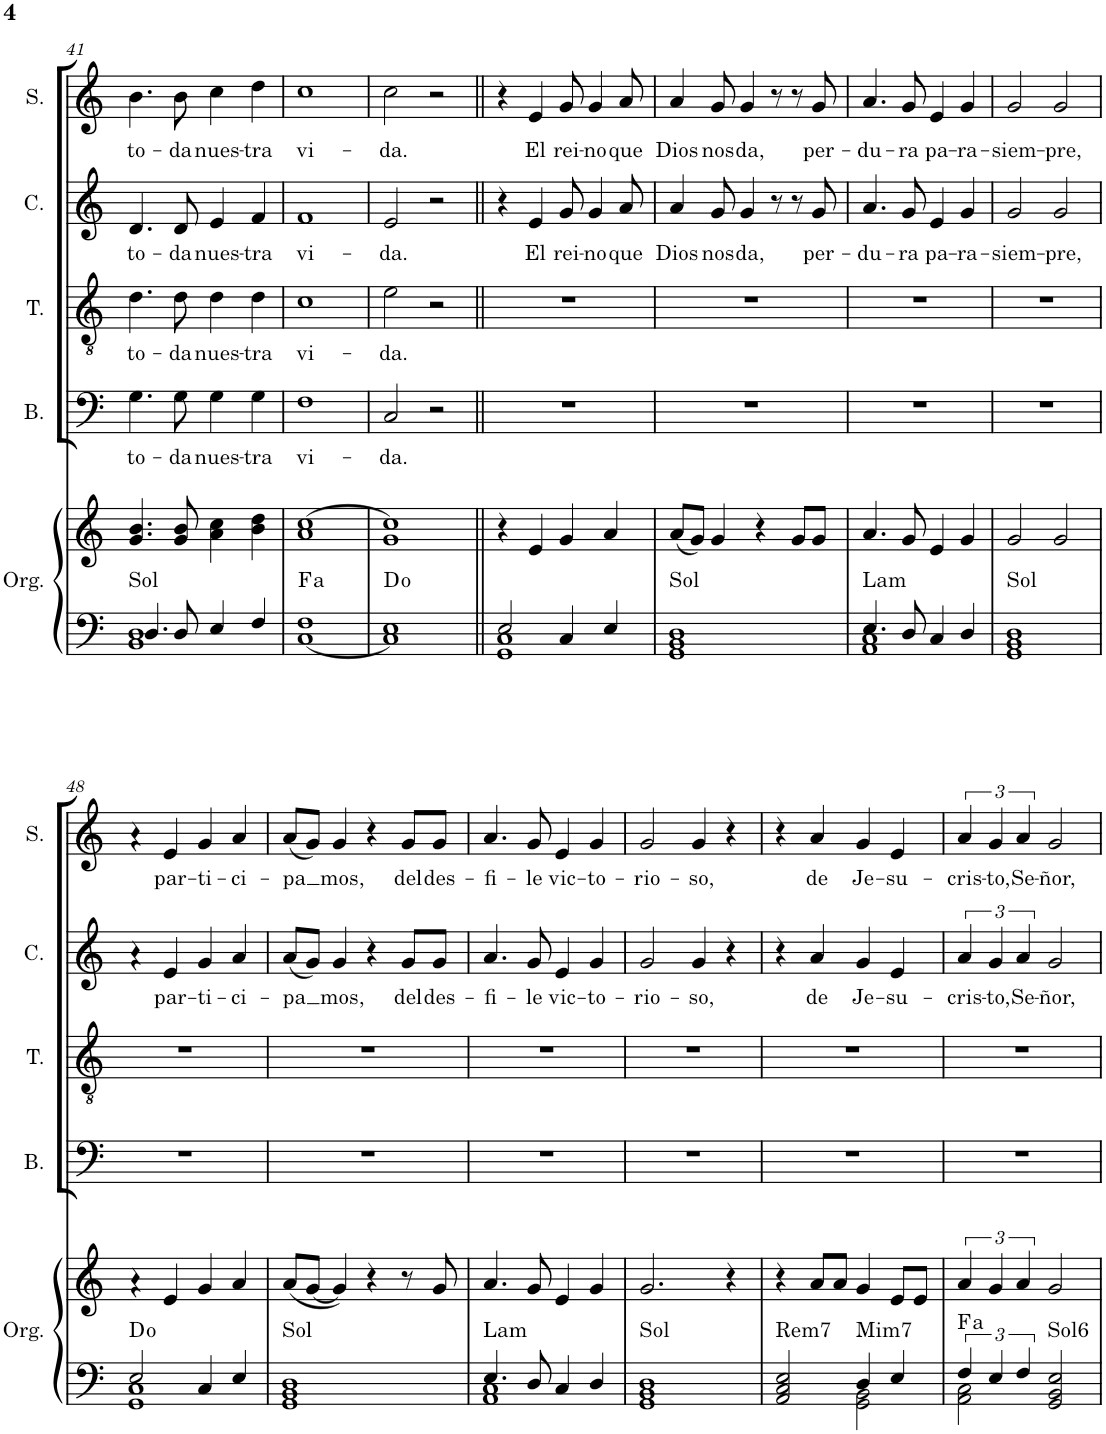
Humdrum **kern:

**kern	**kern	**harte	**kern	**text	**kern	**text	**kern	**text	**kern	**text
*part5	*part5	*part5	*part4	*part4	*part3	*part3	*part2	*part2	*part1	*part1
*staff6	*staff5	*	*staff4	*staff4	*staff3	*staff3	*staff2	*staff2	*staff1	*staff1
*I"Órgano	*	*	*I"Bajo	*	*I"Tenor	*	*I"Contralto	*	*I"Soprano	*
*	*	*	*I'B.	*	*I'T.	*	*I'C.	*	*I'S.	*
!!LO:PB:g=z
*clefF4	*clefG2	*	*clefF4	*	*clefGv2	*	*clefG2	*	*clefG2	*
*k[]	*k[]	*	*k[]	*	*k[]	*	*k[]	*	*k[]	*
*M4/4	*M4/4	*	*M4/4	*	*M4/4	*	*M4/4	*	*M4/4	*
=41	=41	=41	=41	=41	=41	=41	=41	=41	=41	=41
*^	*	*	*	*	*	*	*	*	*	*
!	!	!	!LO:H:kt=Sol	!	!LO:LY:b	!	!LO:LY:b	!	!LO:LY:b	!	!LO:LY:b
4.D/	1BB 1D	4.g/ 4.b/	N	4.G\	to-	4.d\	to-	4.d/	to-	4.b\	to-
!	!	!	!	!	!LO:LY:b	!	!LO:LY:b	!	!LO:LY:b	!	!LO:LY:b
8D/	.	8g/ 8b/	.	8G\	-da	8d\	-da	8d/	-da	8b\	-da
!	!	!	!	!	!LO:LY:b	!	!LO:LY:b	!	!LO:LY:b	!	!LO:LY:b
4E/	.	4a\ 4cc\	.	4G\	nues-	4d\	nues-	4e/	nues-	4cc\	nues-
!	!	!	!	!	!LO:LY:b	!	!LO:LY:b	!	!LO:LY:b	!	!LO:LY:b
4F/	.	4b\ 4dd\	.	4G\	-tra	4d\	-tra	4f/	-tra	4dd\	-tra
*v	*v	*	*	*	*	*	*	*	*	*	*
=42	=42	=42	=42	=42	=42	=42	=42	=42	=42	=42
!	!	!LO:H:kt=a	!	!LO:LY:b	!	!LO:LY:b	!	!LO:LY:b	!	!LO:LY:b
[1C 1F	1a [1cc	.	1F	vi-	1c	vi-	1f	vi-	1cc	vi-
=43	=43	=43	=43	=43	=43	=43	=43	=43	=43	=43
!	!	!	!	!LO:LY:b	!	!LO:LY:b	!	!LO:LY:b	!	!LO:LY:b
1C] 1E	1g 1cc]	D:dim	2C/	-da.	2e\	-da.	2e/	-da.	2cc\	-da.
.	.	.	2r	.	2r	.	2r	.	2r	.
=44||	=44||	=44||	=44||	=44||	=44||	=44||	=44||	=44||	=44||	=44||
*^	*	*	*	*	*	*	*	*	*	*
2E/	1GG 1C	4r	.	1r	.	1r	.	4r	.	4r	.
!	!	!	!	!	!	!	!	!	!LO:LY:b	!	!LO:LY:b
.	.	4e/	.	.	.	.	.	4e/	El	4e/	El
!	!	!	!	!	!	!	!	!	!LO:LY:b	!	!LO:LY:b
4C/	.	4g/	.	.	.	.	.	8g/	rei-	8g/	rei-
!	!	!	!	!	!	!	!	!	!LO:LY:b	!	!LO:LY:b
.	.	.	.	.	.	.	.	4g/	-no	4g/	-no
4E/	.	4a/	.	.	.	.	.	.	.	.	.
!	!	!	!	!	!	!	!	!	!LO:LY:b	!	!LO:LY:b
.	.	.	.	.	.	.	.	8a/	que	8a/	que
*v	*v	*	*	*	*	*	*	*	*	*	*
=45	=45	=45	=45	=45	=45	=45	=45	=45	=45	=45
!	!	!LO:H:kt=Sol	!	!	!	!	!	!LO:LY:b	!	!LO:LY:b
1GG 1BB 1D	(8a/L	N	1r	.	1r	.	4a/	Dios	4a/	Dios
.	8g/J)	.	.	.	.	.	.	.	.	.
!	!	!	!	!	!	!	!	!LO:LY:b	!	!LO:LY:b
.	4g/	.	.	.	.	.	8g/	nos	8g/	nos
!	!	!	!	!	!	!	!	!LO:LY:b	!	!LO:LY:b
.	.	.	.	.	.	.	4g/	da,	4g/	da,
.	4r	.	.	.	.	.	.	.	.	.
.	.	.	.	.	.	.	8r	.	8r	.
.	8g/L	.	.	.	.	.	8r	.	8r	.
!	!	!	!	!	!	!	!	!LO:LY:b	!	!LO:LY:b
.	8g/J	.	.	.	.	.	8g/	per-	8g/	per-
=46	=46	=46	=46	=46	=46	=46	=46	=46	=46	=46
*^	*	*	*	*	*	*	*	*	*	*
!	!	!	!LO:H:kt=Lam	!	!	!	!	!	!LO:LY:b	!	!LO:LY:b
4.E/	1AA 1C	4.a/	N	1r	.	1r	.	4.a/	-du-	4.a/	-du-
!	!	!	!	!	!	!	!	!	!LO:LY:b	!	!LO:LY:b
8D/	.	8g/	.	.	.	.	.	8g/	-ra	8g/	-ra
!	!	!	!	!	!	!	!	!	!LO:LY:b	!	!LO:LY:b
4C/	.	4e/	.	.	.	.	.	4e/	pa-	4e/	pa-
!	!	!	!	!	!	!	!	!	!LO:LY:b	!	!LO:LY:b
4D/	.	4g/	.	.	.	.	.	4g/	-ra-	4g/	-ra-
*v	*v	*	*	*	*	*	*	*	*	*	*
=47	=47	=47	=47	=47	=47	=47	=47	=47	=47	=47
!	!	!LO:H:kt=Sol	!	!	!	!	!	!LO:LY:b	!	!LO:LY:b
1GG 1BB 1D	2g/	N	1r	.	1r	.	2g/	-siem-	2g/	-siem-
!	!	!	!	!	!	!	!	!LO:LY:b	!	!LO:LY:b
.	2g/	.	.	.	.	.	2g/	-pre,	2g/	-pre,
!!LO:LB:g=z
=48	=48	=48	=48	=48	=48	=48	=48	=48	=48	=48
*^	*	*	*	*	*	*	*	*	*	*
2E/	1GG 1C	4ra	D:dim	1r	.	1r	.	4ra	.	4ra	.
!	!	!	!	!	!	!	!	!	!LO:LY:b	!	!LO:LY:b
.	.	4e/	.	.	.	.	.	4e/	par-	4e/	par-
!	!	!	!	!	!	!	!	!	!LO:LY:b	!	!LO:LY:b
4C/	.	4g/	.	.	.	.	.	4g/	-ti-	4g/	-ti-
!	!	!	!	!	!	!	!	!	!LO:LY:b	!	!LO:LY:b
4E/	.	4a/	.	.	.	.	.	4a/	-ci-	4a/	-ci-
*v	*v	*	*	*	*	*	*	*	*	*	*
=49	=49	=49	=49	=49	=49	=49	=49	=49	=49	=49
!	!	!LO:H:kt=Sol	!	!	!	!	!	!LO:LY:b	!	!LO:LY:b
1GG 1BB 1D	(8a/L	N	1r	.	1r	.	(8a/L	-pa	(8a/L	-pa
.	[8g/J	.	.	.	.	.	8g/J)	.	8g/J)	.
!	!	!	!	!	!	!	!	!LO:LY:b	!	!LO:LY:b
.	4g/])	.	.	.	.	.	4g/	mos,	4g/	mos,
.	4r	.	.	.	.	.	4r	.	4r	.
!	!	!	!	!	!	!	!	!LO:LY:b	!	!LO:LY:b
.	8r	.	.	.	.	.	8g/L	del	8g/L	del
!	!	!	!	!	!	!	!	!LO:LY:b	!	!LO:LY:b
.	8g/	.	.	.	.	.	8g/J	des-	8g/J	des-
=50	=50	=50	=50	=50	=50	=50	=50	=50	=50	=50
*^	*	*	*	*	*	*	*	*	*	*
!	!	!	!LO:H:kt=Lam	!	!	!	!	!	!LO:LY:b	!	!LO:LY:b
4.E/	1AA 1C	4.a/	N	1r	.	1r	.	4.a/	-fi-	4.a/	-fi-
!	!	!	!	!	!	!	!	!	!LO:LY:b	!	!LO:LY:b
8D/	.	8g/	.	.	.	.	.	8g/	-le	8g/	-le
!	!	!	!	!	!	!	!	!	!LO:LY:b	!	!LO:LY:b
4C/	.	4e/	.	.	.	.	.	4e/	vic-	4e/	vic-
!	!	!	!	!	!	!	!	!	!LO:LY:b	!	!LO:LY:b
4D/	.	4g/	.	.	.	.	.	4g/	-to-	4g/	-to-
*v	*v	*	*	*	*	*	*	*	*	*	*
=51	=51	=51	=51	=51	=51	=51	=51	=51	=51	=51
!	!	!LO:H:kt=Sol	!	!	!	!	!	!LO:LY:b	!	!LO:LY:b
1GG 1BB 1D	2.g/	N	1r	.	1r	.	2g/	-rio-	2g/	-rio-
!	!	!	!	!	!	!	!	!LO:LY:b	!	!LO:LY:b
.	.	.	.	.	.	.	4g/	-so,	4g/	-so,
.	4r	.	.	.	.	.	4r	.	4r	.
=52	=52	=52	=52	=52	=52	=52	=52	=52	=52	=52
*^	*	*	*	*	*	*	*	*	*	*
!	!	!	!LO:H:kt=Rem7	!	!	!	!	!	!	!	!
2AA/ 2C/ 2E/	2ryy	4r	N	1r	.	1r	.	4r	.	4r	.
!	!	!	!	!	!	!	!	!	!LO:LY:b	!	!LO:LY:b
.	.	8a/L	.	.	.	.	.	4a/	de	4a/	de
.	.	8a/J	.	.	.	.	.	.	.	.	.
!	!	!	!LO:H:kt=Mim7	!	!	!	!	!	!LO:LY:b	!	!LO:LY:b
4D/	2GG\ 2BB\	4g/	N	.	.	.	.	4g/	Je-	4g/	Je-
!	!	!	!	!	!	!	!	!	!LO:LY:b	!	!LO:LY:b
4E/	.	8e/L	.	.	.	.	.	4e/	-su-	4e/	-su-
.	.	8e/J	.	.	.	.	.	.	.	.	.
=53	=53	=53	=53	=53	=53	=53	=53	=53	=53	=53	=53
!	!	!	!LO:H:kt=a	!	!	!	!	!	!LO:LY:b	!	!LO:LY:b
6F/	2AA\ 2C\	6a/	.	1r	.	1r	.	6a/	-cris-	6a/	-cris-
!	!	!	!	!	!	!	!	!	!LO:LY:b	!	!LO:LY:b
6E/	.	6g/	.	.	.	.	.	6g/	-to,	6g/	-to,
!	!	!	!	!	!	!	!	!	!LO:LY:b	!	!LO:LY:b
6F/	.	6a/	.	.	.	.	.	6a/	Se-	6a/	Se-
!	!	!	!LO:H:kt=Sol6	!	!	!	!	!	!LO:LY:b	!	!LO:LY:b
2GG/ 2BB/ 2E/	2ryy	2g/	N	.	.	.	.	2g/	-ñor,	2g/	-ñor,
*v	*v	*	*	*	*	*	*	*	*	*	*
=	=	=	=	=	=	=	=	=	=	=
*-	*-	*-	*-	*-	*-	*-	*-	*-	*-	*-
